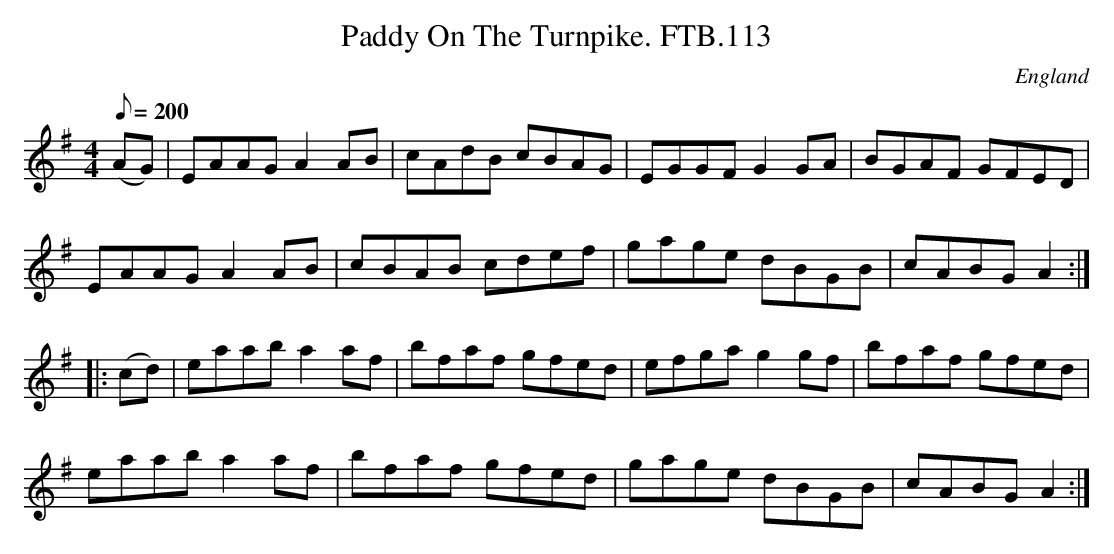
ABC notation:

X:1
T:Paddy On The Turnpike. FTB.113
M:4/4
L:1/8
Q:200
O:England
K:G major
(AG)|EAAGA2AB|cAdB cBAG|EGGFG2GA|BGAF GFED|
EAAGA2AB|cBAB cdef|gage dBGB|cABGA2:|
|:(cd)|eaaba2af|bfaf gfed|efgag2gf|bfaf gfed|
eaaba2af|bfaf gfed|gage dBGB|cABG A2:|
